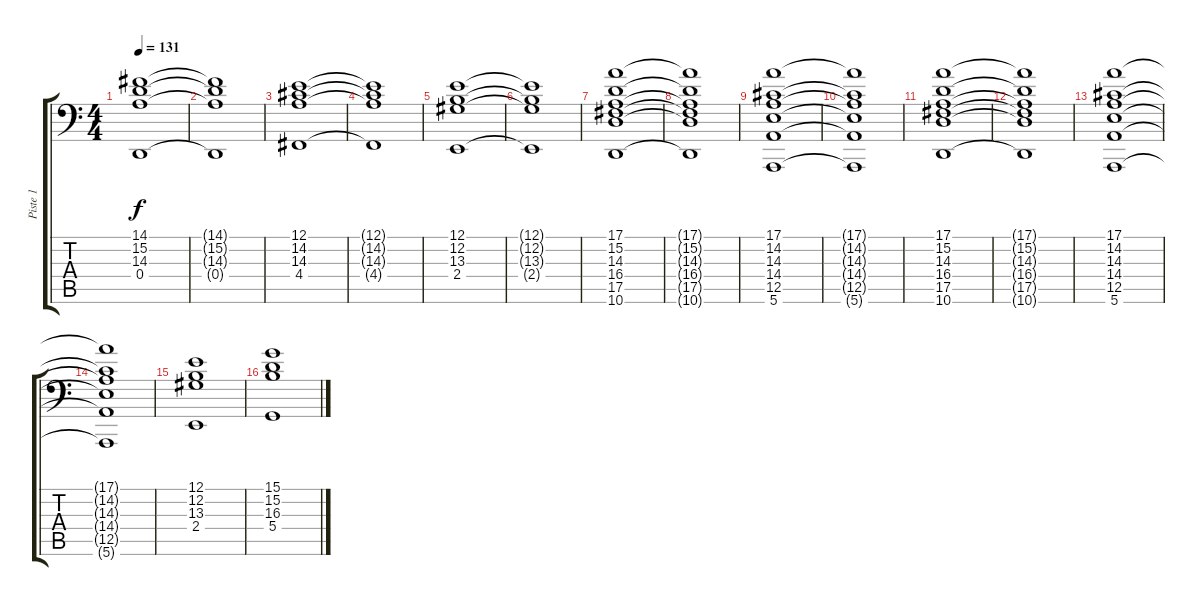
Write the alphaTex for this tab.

\track ("Piste 1" "Piste 1") {instrument stringensemble1}
\staff {score tabs}
\tuning (E3 B2 G2 D2 A1 E1) {hide}
\ts (4 4)
\tempo 131
\clef f4
\ks c
(14.1 15.2 14.3 0.4).1{dy f} |
(14.1{t} 15.2{t} 14.3{t} 0.4{t}).1 |
(12.1 14.2 14.3 4.4).1 |
(12.1{t} 14.2{t} 14.3{t} 4.4{t}).1 |
(12.1 12.2 13.3 2.4).1 |
(12.1{t} 12.2{t} 13.3{t} 2.4{t}).1 |
(17.1 15.2 14.3 16.4 17.5 10.6).1 |
(17.1{t} 15.2{t} 14.3{t} 16.4{t} 17.5{t} 10.6{t}).1 |
(17.1 14.2 14.3 14.4 12.5 5.6).1 |
(17.1{t} 14.2{t} 14.3{t} 14.4{t} 12.5{t} 5.6{t}).1 |
(17.1 15.2 14.3 16.4 17.5 10.6).1 |
(17.1{t} 15.2{t} 14.3{t} 16.4{t} 17.5{t} 10.6{t}).1 |
(17.1 14.2 14.3 14.4 12.5 5.6).1 |
(17.1{t} 14.2{t} 14.3{t} 14.4{t} 12.5{t} 5.6{t}).1 |
(12.1 12.2 13.3 2.4).1 |
(15.1 15.2 16.3 5.4).1
